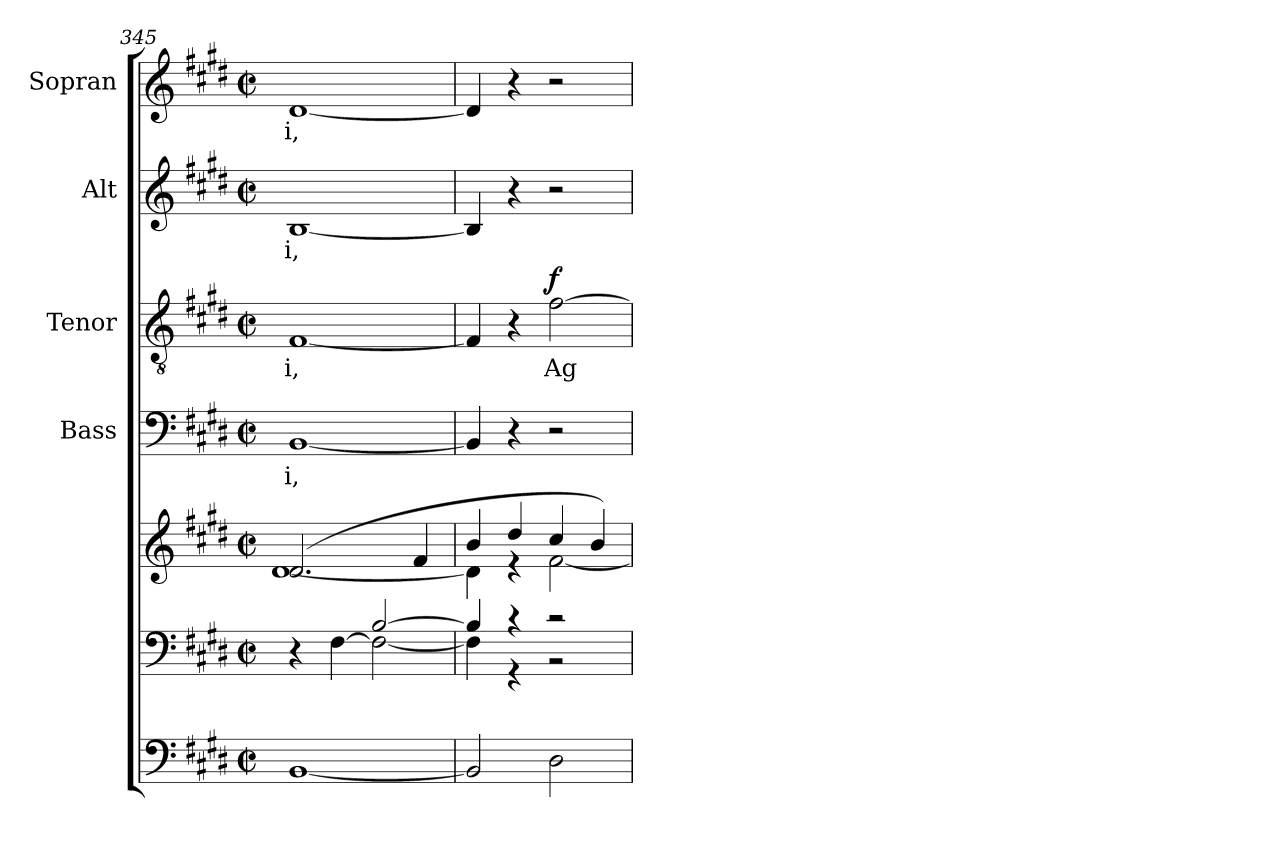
**kern	**kern	**kern	**kern	**text	**kern	**text	**dynam	**kern	**text	**kern	**text
*part6	*part5	*part5	*part4	*part4	*part3	*part3	*part3	*part2	*part2	*part1	*part1
*staff7	*staff6	*staff5	*staff4	*staff4	*staff3	*staff3	*staff3	*staff2	*staff2	*staff1	*staff1
*	*	*	*I"Bass	*	*I"Tenor	*	*	*I"Alt	*	*I"Sopran	*
*	*	*	*I'B.	*	*I'T.	*	*	*I'A.	*	*I'S.	*
*clefF4	*clefF4	*clefG2	*clefF4	*	*clefGv2	*	*	*clefG2	*	*clefG2	*
*ITrd7c12	*	*	*	*	*	*	*	*	*	*	*
*k[f#c#g#d#]	*k[f#c#g#d#]	*k[f#c#g#d#]	*k[f#c#g#d#]	*	*k[f#c#g#d#]	*	*	*k[f#c#g#d#]	*	*k[f#c#g#d#]	*
*E:	*E:	*E:	*E:	*	*E:	*	*	*E:	*	*E:	*
*M2/2	*M2/2	*M2/2	*M2/2	*	*M2/2	*	*	*M2/2	*	*M2/2	*
*met(c|)	*met(c|)	*met(c|)	*met(c|)	*	*met(c|)	*	*	*met(c|)	*	*met(c|)	*
=345	=345	=345	=345	=345	=345	=345	=345	=345	=345	=345	=345
*	*^	*^	*	*	*	*	*	*	*	*	*
!	!	!	!	!	!	!LO:LY:b	!	!LO:LY:b	!	!	!LO:LY:b	!	!LO:LY:b
[1BBB	2ryy	4r	(>2.d#/	[<1d#	[1BB	-i,	[1F#	-i,	.	[1B	-i,	[1d#	-i,
.	.	[<4F#\	.	.	.	.	.	.	.	.	.	.	.
.	[>2B/	2F#\_	.	.	.	.	.	.	.	.	.	.	.
.	.	.	4f#/	.	.	.	.	.	.	.	.	.	.
!!LO:LB:g=z
=346	=346	=346	=346	=346	=346	=346	=346	=346	=346	=346	=346	=346	=346
2BBB/]	4B/]	4F#\]	4b/	4d#\]	4BB/]	.	4F#/]	.	.	4B/]	.	4d#/]	.
.	4r	4r	4dd#/	4re	4r	.	4r	.	.	4r	.	4r	.
!	!	!	!	!	!	!	!	!LO:LY:b	!LO:DY:a	!	!	!	!
2DD#\	2r	2r	4cc#/	[<2f#\	2r	.	[2f#\	Ag-	f	2r	.	2r	.
.	.	.	4b/)	.	.	.	.	.	.	.	.	.	.
*	*v	*v	*	*	*	*	*	*	*	*	*	*	*
*	*	*v	*v	*	*	*	*	*	*	*	*	*
=	=	=	=	=	=	=	=	=	=	=	=
*-	*-	*-	*-	*-	*-	*-	*-	*-	*-	*-	*-
